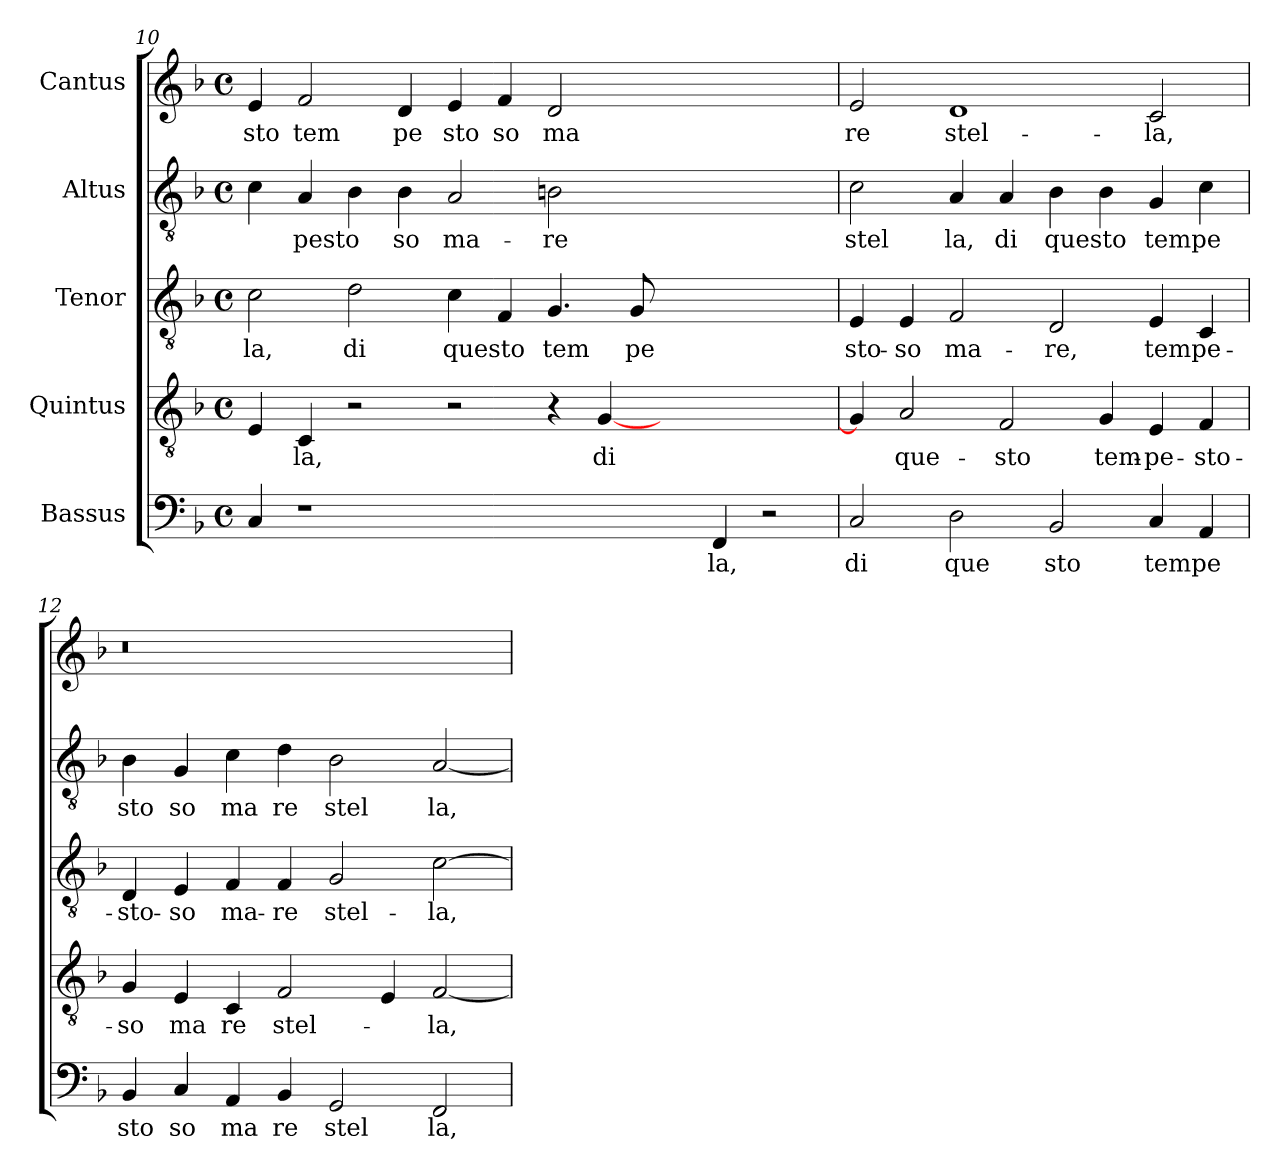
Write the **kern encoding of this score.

**kern	**text	**kern	**text	**kern	**text	**kern	**text	**kern	**text
*part5	*part5	*part4	*part4	*part3	*part3	*part2	*part2	*part1	*part1
*staff5	*staff5	*staff4	*staff4	*staff3	*staff3	*staff2	*staff2	*staff1	*staff1
*I"Bassus	*	*I"Quintus	*	*I"Tenor	*	*I"Altus	*	*I"Cantus	*
*clefF4	*	*clefGv2	*	*clefGv2	*	*clefGv2	*	*clefG2	*
*k[b-]	*	*k[b-]	*	*k[b-]	*	*k[b-]	*	*k[b-]	*
*F:	*	*F:	*	*F:	*	*F:	*	*F:	*
*M4/4	*	*M4/4	*	*M4/4	*	*M4/4	*	*M4/4	*
*met(c)	*	*met(c)	*	*met(c)	*	*met(c)	*	*met(c)	*
=10	=10	=10	=10	=10	=10	=10	=10	=10	=10
!	!	!	!	!	!LO:LY:b:cj	!	!	!	!LO:LY:b:cj
4C/	.	4E/	.	2c\	la,	4c\	.	4e/	sto
!LO:N:vis=1	!	!	!LO:LY:b:cj	!	!	!	!LO:LY:b	!	!LO:LY:b:cj
0r	.	4C/	la,	.	.	4A/	-pesto	2f/	tem
!	!	!	!	!	!LO:LY:b:cj	!	!	!	!
.	.	2r	.	2d\	di	4B-\	.	.	.
!	!	!	!	!	!	!	!LO:LY:b:cj	!	!LO:LY:b:cj
.	.	.	.	.	.	4B-\	so	4d/	pe
!	!	!	!	!	!LO:LY:b:cj	!	!LO:LY:b:cj	!	!LO:LY:b:cj
.	.	2r	.	4c\	questo	2A/	ma-	4e/	sto
!	!	!	!	!	!	!	!	!	!LO:LY:b:cj
.	.	.	.	4F/	.	.	.	4f/	so
!	!	!	!	!	!LO:LY:b:cj	!	!LO:LY:b:cj	!	!LO:LY:b:cj
.	.	4r	.	4.G/	tem	2Bn\	-re	2d/	ma
!	!	!	!LO:LY:b:cj	!	!	!	!	!	!
.	.	[>4G/	di	.	.	.	.	.	.
!	!	!	!	!	!LO:LY:b:cj	!	!	!	!
.	.	.	.	8G/	pe	.	.	.	.
.	.	1ryy	.	1ryy	.	1ryy	.	1ryy	.
!	!LO:LY:b:cj	!	!	!	!	!	!	!	!
4FF/	la,	.	.	.	.	.	.	.	.
2r	.	.	.	.	.	.	.	.	.
!!LO:LB:g=z
=11	=11	=11	=11	=11	=11	=11	=11	=11	=11
!	!LO:LY:b:cj	!	!	!	!LO:LY:b:cj	!	!LO:LY:b:cj	!	!LO:LY:b:cj
2C/	di	4G/]	.	4E/	sto-	2c\	stel	2e/	re
!	!	!	!LO:LY:b:cj	!	!LO:LY:b:cj	!	!	!	!
.	.	2A/	que-	4E/	-so	.	.	.	.
!	!LO:LY:b:cj	!	!	!	!LO:LY:b:cj	!	!LO:LY:b:cj	!	!LO:LY:b:cj
2D\	que	.	.	2F/	ma-	4A/	la,	1d	stel-
!	!	!	!LO:LY:b:cj	!	!	!	!LO:LY:b:cj	!	!
.	.	2F/	-sto	.	.	4A/	di	.	.
!	!LO:LY:b:cj	!	!	!	!LO:LY:b:cj	!	!LO:LY:b:cj	!	!
2BB-/	sto	.	.	2D/	-re,	4B-\	questo	.	.
!	!	!	!LO:LY:b:cj	!	!	!	!	!	!
.	.	4G/	tem-	.	.	4B-\	.	.	.
!	!LO:LY:b:cj	!	!LO:LY:b:cj	!	!LO:LY:b:cj	!	!LO:LY:b:cj	!	!LO:LY:b:cj
4C/	tempe	4E/	-pe-	4E/	tempe-	4G/	tempe	2c/	-la,
!	!	!	!LO:LY:b:cj	!	!	!	!	!	!
4AA/	.	4F/	-sto-	4C/	.	4c\	.	.	.
=12	=12	=12	=12	=12	=12	=12	=12	=12	=12
!	!LO:LY:b:cj	!	!LO:LY:b:cj	!	!LO:LY:b:cj	!	!LO:LY:b:cj	!	!
4BB-/	sto	4G/	-so	4D/	-sto-	4B-\	sto	0r	.
!	!LO:LY:b:cj	!	!LO:LY:b:cj	!	!LO:LY:b:cj	!	!LO:LY:b:cj	!	!
4C/	so	4E/	ma	4E/	-so	4G/	so	.	.
!	!LO:LY:b:cj	!	!LO:LY:b:cj	!	!LO:LY:b:cj	!	!LO:LY:b:cj	!	!
4AA/	ma	4C/	re	4F/	ma-	4c\	ma	.	.
!	!LO:LY:b:cj	!	!LO:LY:b	!	!LO:LY:b:cj	!	!LO:LY:b:cj	!	!
4BB-/	re	2F/	stel-	4F/	-re	4d\	re	.	.
!	!LO:LY:b:cj	!	!	!	!LO:LY:b:cj	!	!LO:LY:b:cj	!	!
2GG/	stel	.	.	2G/	stel-	2B-\	stel	.	.
.	.	4E/	.	.	.	.	.	.	.
!	!LO:LY:b:cj	!	!LO:LY:b:cj	!	!LO:LY:b:cj	!	!LO:LY:b:cj	!	!
2FF/	la,	[<2F/	-la,	[>2c\	-la,	[<2A/	la,	.	.
=	=	=	=	=	=	=	=	=	=
*-	*-	*-	*-	*-	*-	*-	*-	*-	*-
